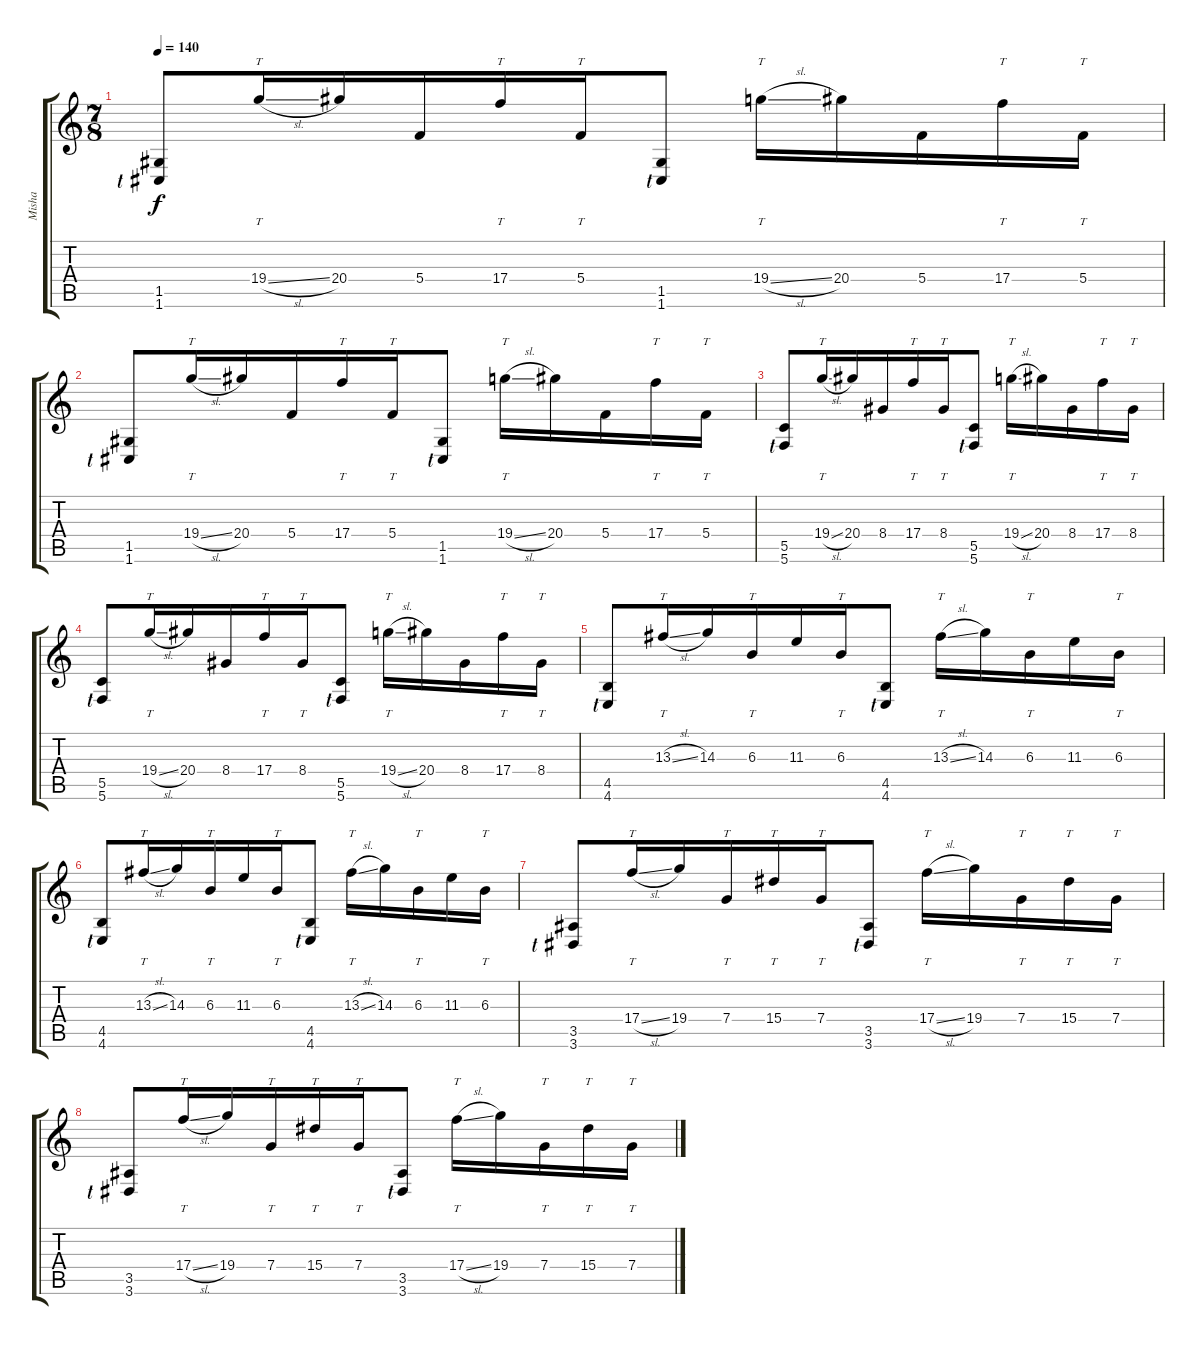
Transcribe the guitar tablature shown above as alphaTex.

\track ("Misha" "Misha") {instrument distortionguitar}
\staff {score tabs}
\tuning (D4 A3 F3 C3 G2 C2) {hide}
\ts (7 8)
\tempo 140
\clef g2
\ks c
(1.5 1.6{lf 1}).8{dy f} 19.4{sl}.16{tt} 20.4.16 5.4.16 17.4.16{tt} 5.4.16{tt} (1.5 1.6{lf 1}).8 19.4{sl}.16{tt} 20.4.16 5.4.16 17.4.16{tt} 5.4.16{tt} |
(1.5 1.6{lf 1}).8 19.4{sl}.16{tt} 20.4.16 5.4.16 17.4.16{tt} 5.4.16{tt} (1.5 1.6{lf 1}).8 19.4{sl}.16{tt} 20.4.16 5.4.16 17.4.16{tt} 5.4.16{tt} |
(5.5 5.6{lf 1}).8 19.4{sl}.16{tt} 20.4.16 8.4.16 17.4.16{tt} 8.4.16{tt} (5.5 5.6{lf 1}).8 19.4{sl}.16{tt} 20.4.16 8.4.16 17.4.16{tt} 8.4.16{tt} |
(5.5 5.6{lf 1}).8 19.4{sl}.16{tt} 20.4.16 8.4.16 17.4.16{tt} 8.4.16{tt} (5.5 5.6{lf 1}).8 19.4{sl}.16{tt} 20.4.16 8.4.16 17.4.16{tt} 8.4.16{tt} |
(4.5 4.6{lf 1}).8 13.3{sl}.16{tt} 14.3.16 6.3.16{tt} 11.3.16 6.3.16{tt} (4.5 4.6{lf 1}).8 13.3{sl}.16{tt} 14.3.16 6.3.16{tt} 11.3.16 6.3.16{tt} |
(4.5 4.6{lf 1}).8 13.3{sl}.16{tt} 14.3.16 6.3.16{tt} 11.3.16 6.3.16{tt} (4.5 4.6{lf 1}).8 13.3{sl}.16{tt} 14.3.16 6.3.16{tt} 11.3.16 6.3.16{tt} |
(3.5 3.6{lf 1}).8 17.4{sl}.16{tt} 19.4.16 7.4.16{tt} 15.4.16{tt} 7.4.16{tt} (3.5 3.6{lf 1}).8 17.4{sl}.16{tt} 19.4.16 7.4.16{tt} 15.4.16{tt} 7.4.16{tt} |
(3.5 3.6{lf 1}).8 17.4{sl}.16{tt} 19.4.16 7.4.16{tt} 15.4.16{tt} 7.4.16{tt} (3.5 3.6{lf 1}).8 17.4{sl}.16{tt} 19.4.16 7.4.16{tt} 15.4.16{tt} 7.4.16{tt}
